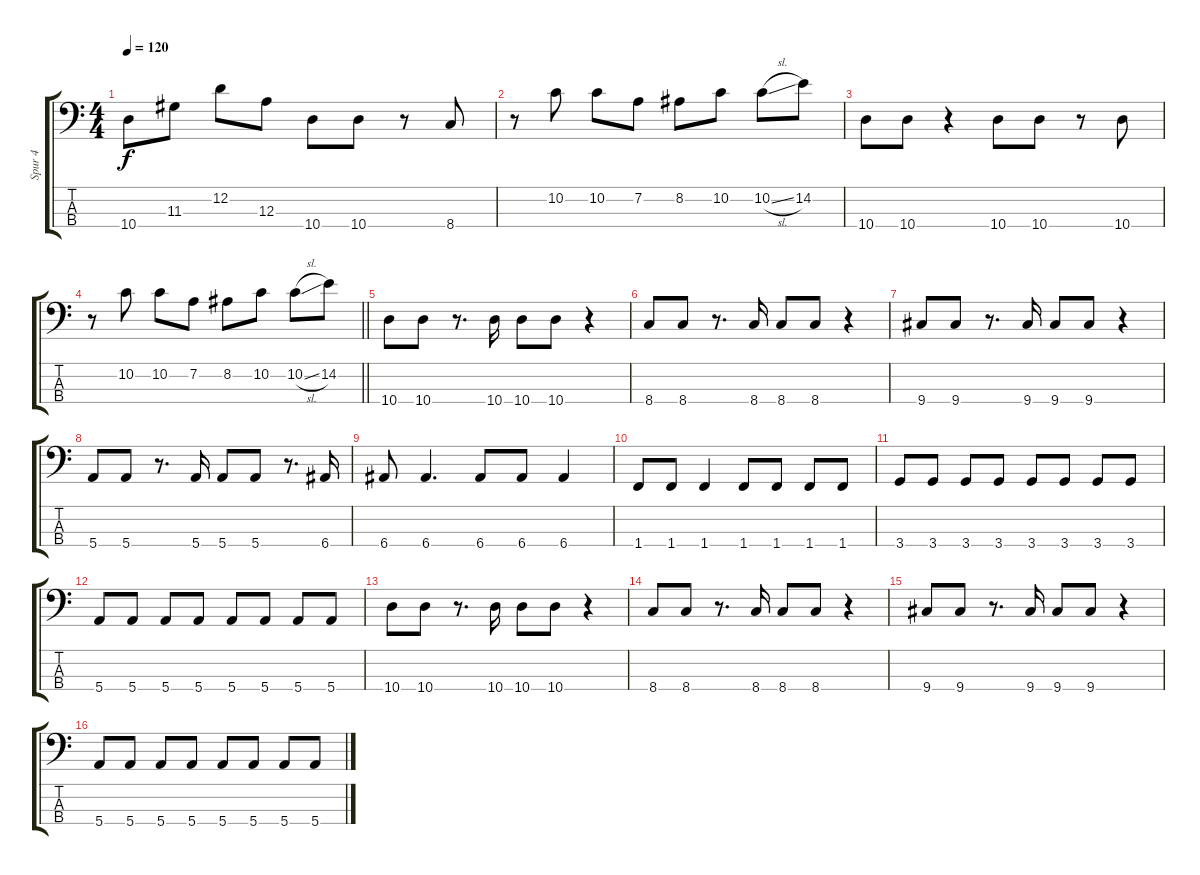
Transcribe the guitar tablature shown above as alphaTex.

\track ("Spur 4" "Spur 4") {instrument electricbasspick}
\staff {score tabs}
\tuning (G2 D2 A1 E1) {hide}
\ts (4 4)
\tempo 120
\clef f4
\ks c
10.4.8{dy f} 11.3.8 12.2.8 12.3.8 10.4.8 10.4.8 r.8 8.4.8 |
r.8 10.2.8 10.2.8 7.2.8 8.2.8 10.2.8 10.2{sl}.8 14.2.8 |
10.4.8 10.4.8 r.4 10.4.8 10.4.8 r.8 10.4.8 |
\barLineRight lightlight
r.8 10.2.8 10.2.8 7.2.8 8.2.8 10.2.8 10.2{sl}.8 14.2.8 |
10.4.8 10.4.8 r.8{d} 10.4.16 10.4.8 10.4.8 r.4 |
8.4.8 8.4.8 r.8{d} 8.4.16 8.4.8 8.4.8 r.4 |
9.4.8 9.4.8 r.8{d} 9.4.16 9.4.8 9.4.8 r.4 |
5.4.8 5.4.8 r.8{d} 5.4.16 5.4.8 5.4.8 r.8{d} 6.4.16 |
6.4.8 6.4.4{d} 6.4.8 6.4.8 6.4.4 |
1.4.8 1.4.8 1.4.4 1.4.8 1.4.8 1.4.8 1.4.8 |
3.4.8 3.4.8 3.4.8 3.4.8 3.4.8 3.4.8 3.4.8 3.4.8 |
5.4.8 5.4.8 5.4.8 5.4.8 5.4.8 5.4.8 5.4.8 5.4.8 |
10.4.8 10.4.8 r.8{d} 10.4.16 10.4.8 10.4.8 r.4 |
8.4.8 8.4.8 r.8{d} 8.4.16 8.4.8 8.4.8 r.4 |
9.4.8 9.4.8 r.8{d} 9.4.16 9.4.8 9.4.8 r.4 |
5.4.8 5.4.8 5.4.8 5.4.8 5.4.8 5.4.8 5.4.8 5.4.8
